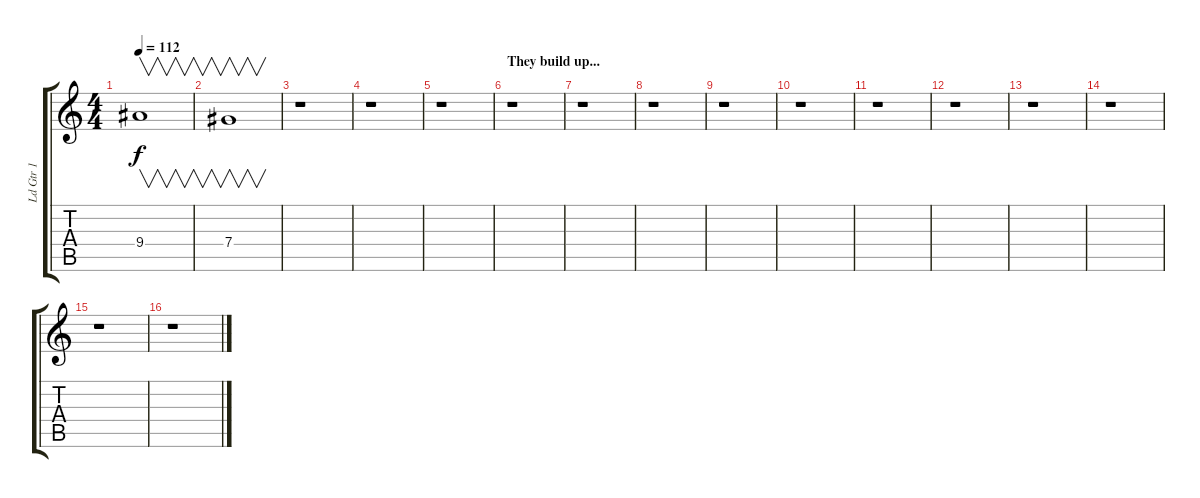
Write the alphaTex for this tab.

\track ("Ld Gtr 1" "Ld Gtr 1") {instrument distortionguitar}
\staff {score tabs}
\tuning (Eb4 Bb3 Gb3 Db3 Ab2 Eb2) {hide}
\ts (4 4)
\tempo 112
\clef g2
\ks c
9.4.1{v dy f} |
7.4.1{v} |
r.1 |
r.1 |
r.1 |
\section ("" "They build up...")
r.1 |
r.1 |
r.1 |
r.1 |
r.1 |
r.1 |
r.1 |
r.1 |
r.1 |
r.1 |
r.1
